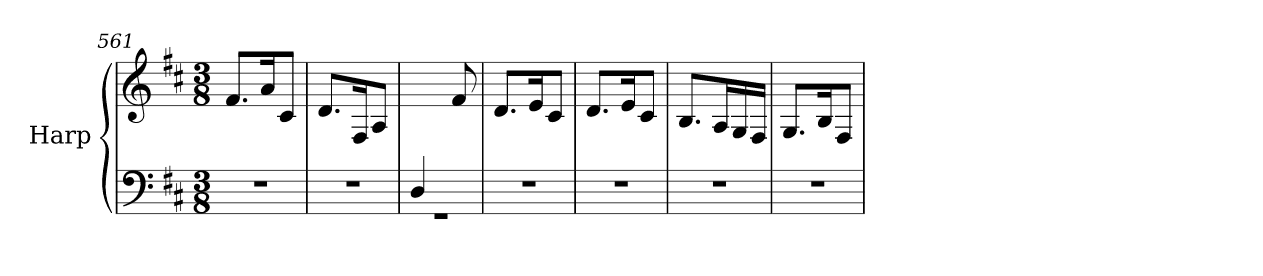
**kern	**kern
*part1	*part1
*staff2	*staff1
*I"Harp	*
*I'Hp	*
*clefF4	*clefG2
*k[f#c#]	*k[f#c#]
*M3/8	*M3/8
=561	=561
4.r	8.f#/L
.	16a/K
.	8c#/J
=562	=562
4.r	8.d/L
.	16F#/K
.	8A/J
=563	=563
*^	*
4D/	4.r	4ryy
8ryy	.	8f#/
*v	*v	*
=564	=564
4.r	8.d/L
.	16e/K
.	8c#/J
=565	=565
4.r	8.d/L
.	16e/K
.	8c#/J
=566	=566
4.r	8.B/L
.	16A/L
.	16G/
.	16F#/JJ
=567	=567
4.r	8.G/L
.	16B/K
.	8F#/J
=	=
*-	*-
